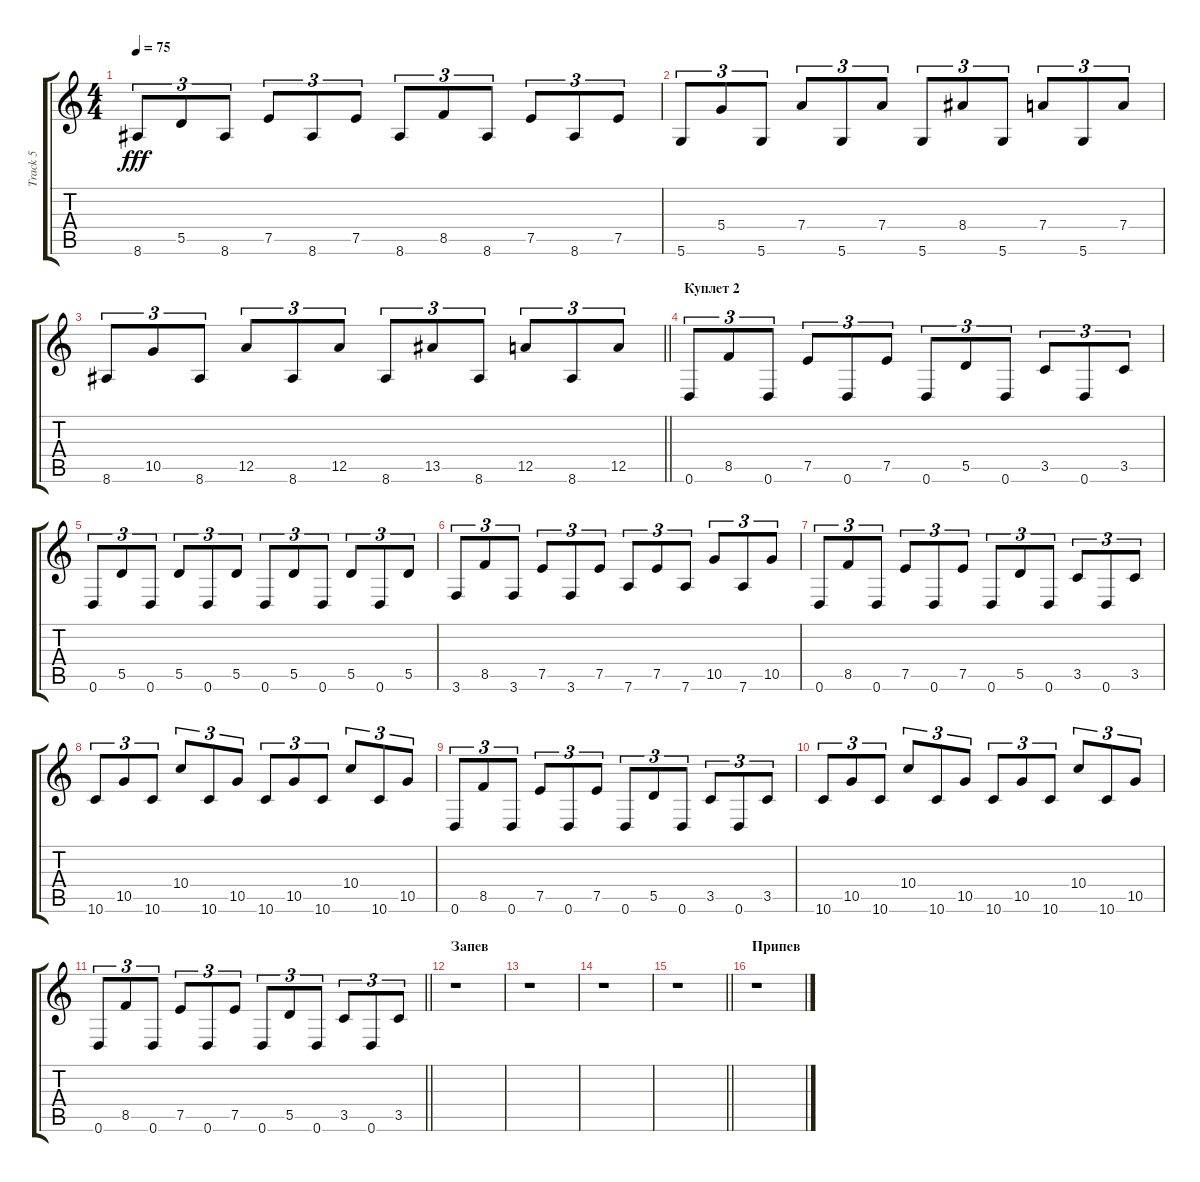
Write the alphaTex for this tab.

\track ("Track 5" "Track 5") {instrument electricguitarclean}
\staff {score tabs}
\tuning (E4 B3 G3 D3 A2 D2) {hide}
\ts (4 4)
\tempo 75
\clef g2
\ks c
8.6.8{tu (3 2) dy fff} 5.5.8{tu (3 2)} 8.6.8{tu (3 2)} 7.5.8{tu (3 2)} 8.6.8{tu (3 2)} 7.5.8{tu (3 2)} 8.6.8{tu (3 2)} 8.5.8{tu (3 2)} 8.6.8{tu (3 2)} 7.5.8{tu (3 2)} 8.6.8{tu (3 2)} 7.5.8{tu (3 2)} |
5.6.8{tu (3 2)} 5.4.8{tu (3 2)} 5.6.8{tu (3 2)} 7.4.8{tu (3 2)} 5.6.8{tu (3 2)} 7.4.8{tu (3 2)} 5.6.8{tu (3 2)} 8.4.8{tu (3 2)} 5.6.8{tu (3 2)} 7.4.8{tu (3 2)} 5.6.8{tu (3 2)} 7.4.8{tu (3 2)} |
\barLineRight lightlight
8.6.8{tu (3 2)} 10.5.8{tu (3 2)} 8.6.8{tu (3 2)} 12.5.8{tu (3 2)} 8.6.8{tu (3 2)} 12.5.8{tu (3 2)} 8.6.8{tu (3 2)} 13.5.8{tu (3 2)} 8.6.8{tu (3 2)} 12.5.8{tu (3 2)} 8.6.8{tu (3 2)} 12.5.8{tu (3 2)} |
\section ("" "Куплет 2")
0.6.8{tu (3 2)} 8.5.8{tu (3 2)} 0.6.8{tu (3 2)} 7.5.8{tu (3 2)} 0.6.8{tu (3 2)} 7.5.8{tu (3 2)} 0.6.8{tu (3 2)} 5.5.8{tu (3 2)} 0.6.8{tu (3 2)} 3.5.8{tu (3 2)} 0.6.8{tu (3 2)} 3.5.8{tu (3 2)} |
0.6.8{tu (3 2)} 5.5.8{tu (3 2)} 0.6.8{tu (3 2)} 5.5.8{tu (3 2)} 0.6.8{tu (3 2)} 5.5.8{tu (3 2)} 0.6.8{tu (3 2)} 5.5.8{tu (3 2)} 0.6.8{tu (3 2)} 5.5.8{tu (3 2)} 0.6.8{tu (3 2)} 5.5.8{tu (3 2)} |
3.6.8{tu (3 2)} 8.5.8{tu (3 2)} 3.6.8{tu (3 2)} 7.5.8{tu (3 2)} 3.6.8{tu (3 2)} 7.5.8{tu (3 2)} 7.6.8{tu (3 2)} 7.5.8{tu (3 2)} 7.6.8{tu (3 2)} 10.5.8{tu (3 2)} 7.6.8{tu (3 2)} 10.5.8{tu (3 2)} |
0.6.8{tu (3 2)} 8.5.8{tu (3 2)} 0.6.8{tu (3 2)} 7.5.8{tu (3 2)} 0.6.8{tu (3 2)} 7.5.8{tu (3 2)} 0.6.8{tu (3 2)} 5.5.8{tu (3 2)} 0.6.8{tu (3 2)} 3.5.8{tu (3 2)} 0.6.8{tu (3 2)} 3.5.8{tu (3 2)} |
10.6.8{tu (3 2)} 10.5.8{tu (3 2)} 10.6.8{tu (3 2)} 10.4.8{tu (3 2)} 10.6.8{tu (3 2)} 10.5.8{tu (3 2)} 10.6.8{tu (3 2)} 10.5.8{tu (3 2)} 10.6.8{tu (3 2)} 10.4.8{tu (3 2)} 10.6.8{tu (3 2)} 10.5.8{tu (3 2)} |
0.6.8{tu (3 2)} 8.5.8{tu (3 2)} 0.6.8{tu (3 2)} 7.5.8{tu (3 2)} 0.6.8{tu (3 2)} 7.5.8{tu (3 2)} 0.6.8{tu (3 2)} 5.5.8{tu (3 2)} 0.6.8{tu (3 2)} 3.5.8{tu (3 2)} 0.6.8{tu (3 2)} 3.5.8{tu (3 2)} |
10.6.8{tu (3 2)} 10.5.8{tu (3 2)} 10.6.8{tu (3 2)} 10.4.8{tu (3 2)} 10.6.8{tu (3 2)} 10.5.8{tu (3 2)} 10.6.8{tu (3 2)} 10.5.8{tu (3 2)} 10.6.8{tu (3 2)} 10.4.8{tu (3 2)} 10.6.8{tu (3 2)} 10.5.8{tu (3 2)} |
\barLineRight lightlight
0.6.8{tu (3 2)} 8.5.8{tu (3 2)} 0.6.8{tu (3 2)} 7.5.8{tu (3 2)} 0.6.8{tu (3 2)} 7.5.8{tu (3 2)} 0.6.8{tu (3 2)} 5.5.8{tu (3 2)} 0.6.8{tu (3 2)} 3.5.8{tu (3 2)} 0.6.8{tu (3 2)} 3.5.8{tu (3 2)} |
\section ("" "Запев")
r.1 |
r.1 |
r.1 |
\barLineRight lightlight
r.1 |
\section ("" "Припев")
r.1
